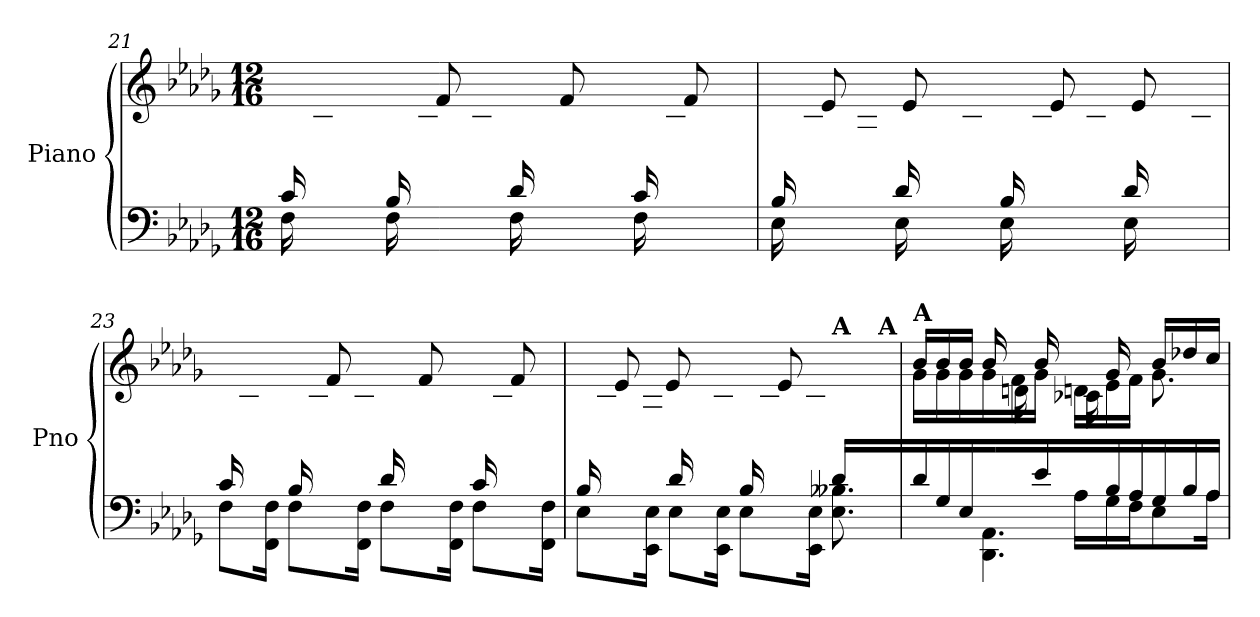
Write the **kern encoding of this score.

**kern	**kern
*part1	*part1
*staff2	*staff1
*I"Piano	*
*I'Pno	*
!!LO:LB:g=z
*clefF4	*clefG2
*k[b-e-a-d-g-]	*k[b-e-a-d-g-]
*M12/16	*M12/16
=21	=21
*^	*^
16c/LL	16F\	16ryy	4ryy
8ryy	16ryy	16c\	.
.	16ryy	16f\ 16cc\JJ	.
16B-/LL	16F\	16ryy	.
8ryy	16ryy	16B-\ 16b-\	8f/
.	16ryy	16c\ 16cc\JJ	.
16d-/LL	16F\	16ryy	16ryy
8ryy	16ryy	16d-\ 16dd-\	8f/
.	16ryy	16e-\ 16ee-\JJ	.
16c/LL	16F\	16ryy	16ryy
8ryy	16ryy	16c\ 16cc\	8f/
.	16ryy	16d-\ 16dd-\JJ	.
=22	=22	=22	=22
16B-/LL	16E-\	16ryy	16ryy
8ryy	16ryy	16B-\ 16b-\	8e-/
.	16ryy	16A-\ 16a-\JJ	.
16d-/LL	16E-\	16ryy	16ryy
8ryy	16ryy	16d-\ 16dd-\	8e-/
.	16ryy	16c\ 16cc\JJ	.
16B-/LL	16E-\	16ryy	16ryy
8ryy	16ryy	16B-\ 16b-\	8e-/
.	16ryy	16c\ 16cc\JJ	.
16d-/LL	16E-\	16ryy	16ryy
8ryy	16ryy	16d-\ 16dd-\	8e-/
.	16ryy	16B-\ 16b-\JJ	.
=23	=23	=23	=23
16c/LL	8F\L	16ryy	4ryy
8ryy	.	16c\	.
.	16FF\ 16F\Jk	16f\ 16cc\JJ	.
16B-/LL	8F\L	16ryy	.
8ryy	.	16B-\ 16b-\	8f/
.	16FF\ 16F\Jk	16c\ 16cc\JJ	.
16d-/LL	8F\L	16ryy	16ryy
8ryy	.	16d-\ 16dd-\	8f/
.	16FF\ 16F\Jk	16e-\ 16ee-\JJ	.
16c/LL	8F\L	16ryy	16ryy
8ryy	.	16c\ 16cc\	8f/
.	16FF\ 16F\Jk	16d-\ 16dd-\JJ	.
!!LO:PB:g=z	!!
=24	=24	=24	=24
16B-/LL	8E-\L	16ryy	16ryy
8ryy	.	16B-\ 16b-\	8e-/
.	16EE-\ 16E-\Jk	16A-\ 16a-\JJ	.
16d-/LL	8E-\L	16ryy	16ryy
8ryy	.	16d-\ 16dd-\	8e-/
.	16EE-\ 16E-\Jk	16c\ 16cc\JJ	.
16B-/LL	8E-\L	16ryy	16ryy
8ryy	.	16B-\ 16b-\	8e-/
.	16EE-\ 16E-\Jk	16c\ 16cc\JJ	.
!	!	!LO:TX:a:B:t=A	!
16d-/LL	8.E-\ 8.B--X\	16ryy	8.ryy
8ryy	.	16d-\	.
!	!	!LO:TX:a:B:t=A	!
.	.	16e-\ 16g-\ 16dd-\JJ	.
=25	=25	=25	=25
*	*^	*	*^
!	!	!	!LO:TX:a:B:t=A	!	!
16d-/LL	4.ryy	8.ryy	16b-/LL	16g-\LL	4ryy
16G-/	.	.	16b-/	16g-\	.
16E-/	.	.	16b-/JJ	16g-\	.
16AA-/yy	.	4.DD-\ 4.AA-\	16b-/	16g-\	.
16ryy	.	.	16ryy	16f\	16dn\
16e-/JJ	.	.	16b-/	16g-\JJ	16ryy
16ryy	16A-\LL	.	16ryy	16dn\LL	16c-X\LL
16B-/	16G-\	.	16g-/	16e-\	4ryy
16A-/	16F\J	.	16ryy	16f\JJ	.
16G-/	8E-\	8.ryy	16b-/LL	8.g-\	.
16B-/	.	.	16dd-X/	.	.
16A-/JJ	16A-\Jk	.	16cc/JJ	.	16ryy
*v	*v	*v	*	*	*
*	*v	*v	*v
=	=
*-	*-
